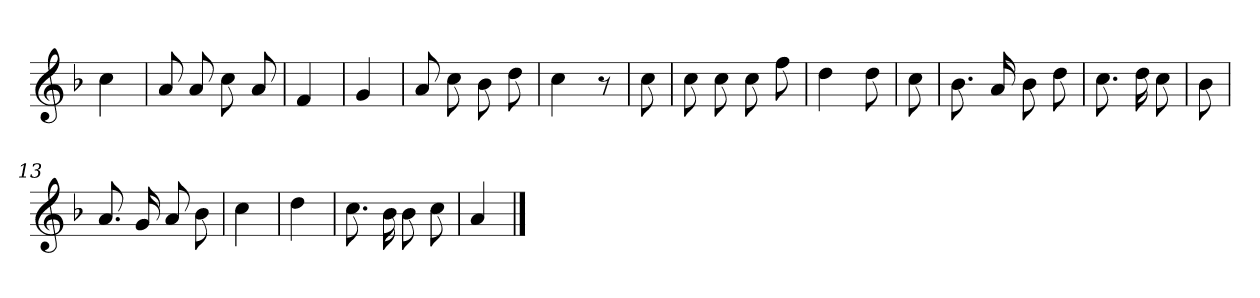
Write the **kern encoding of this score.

**kern
*part1
*staff1
*clefG2
*k[b-]
*F:
=
4cc
=1
8a
8a
8cc
8a
=2
4f
=3
4g
=4
8a
8cc
8b-
8dd
=5
4cc
8r
=6
8cc
=7
8cc
8cc
8cc
8ff
=8
4dd
8dd
=9
8cc
=10
8.b-
16a
8b-
8dd
=11
8.cc
16dd
8cc
=12
8b-
=13
8.a
16g
8a
8b-
=14
4cc
=15
4dd
=16
8.cc
16b-
8b-
8cc
=17
4a
==
*-
